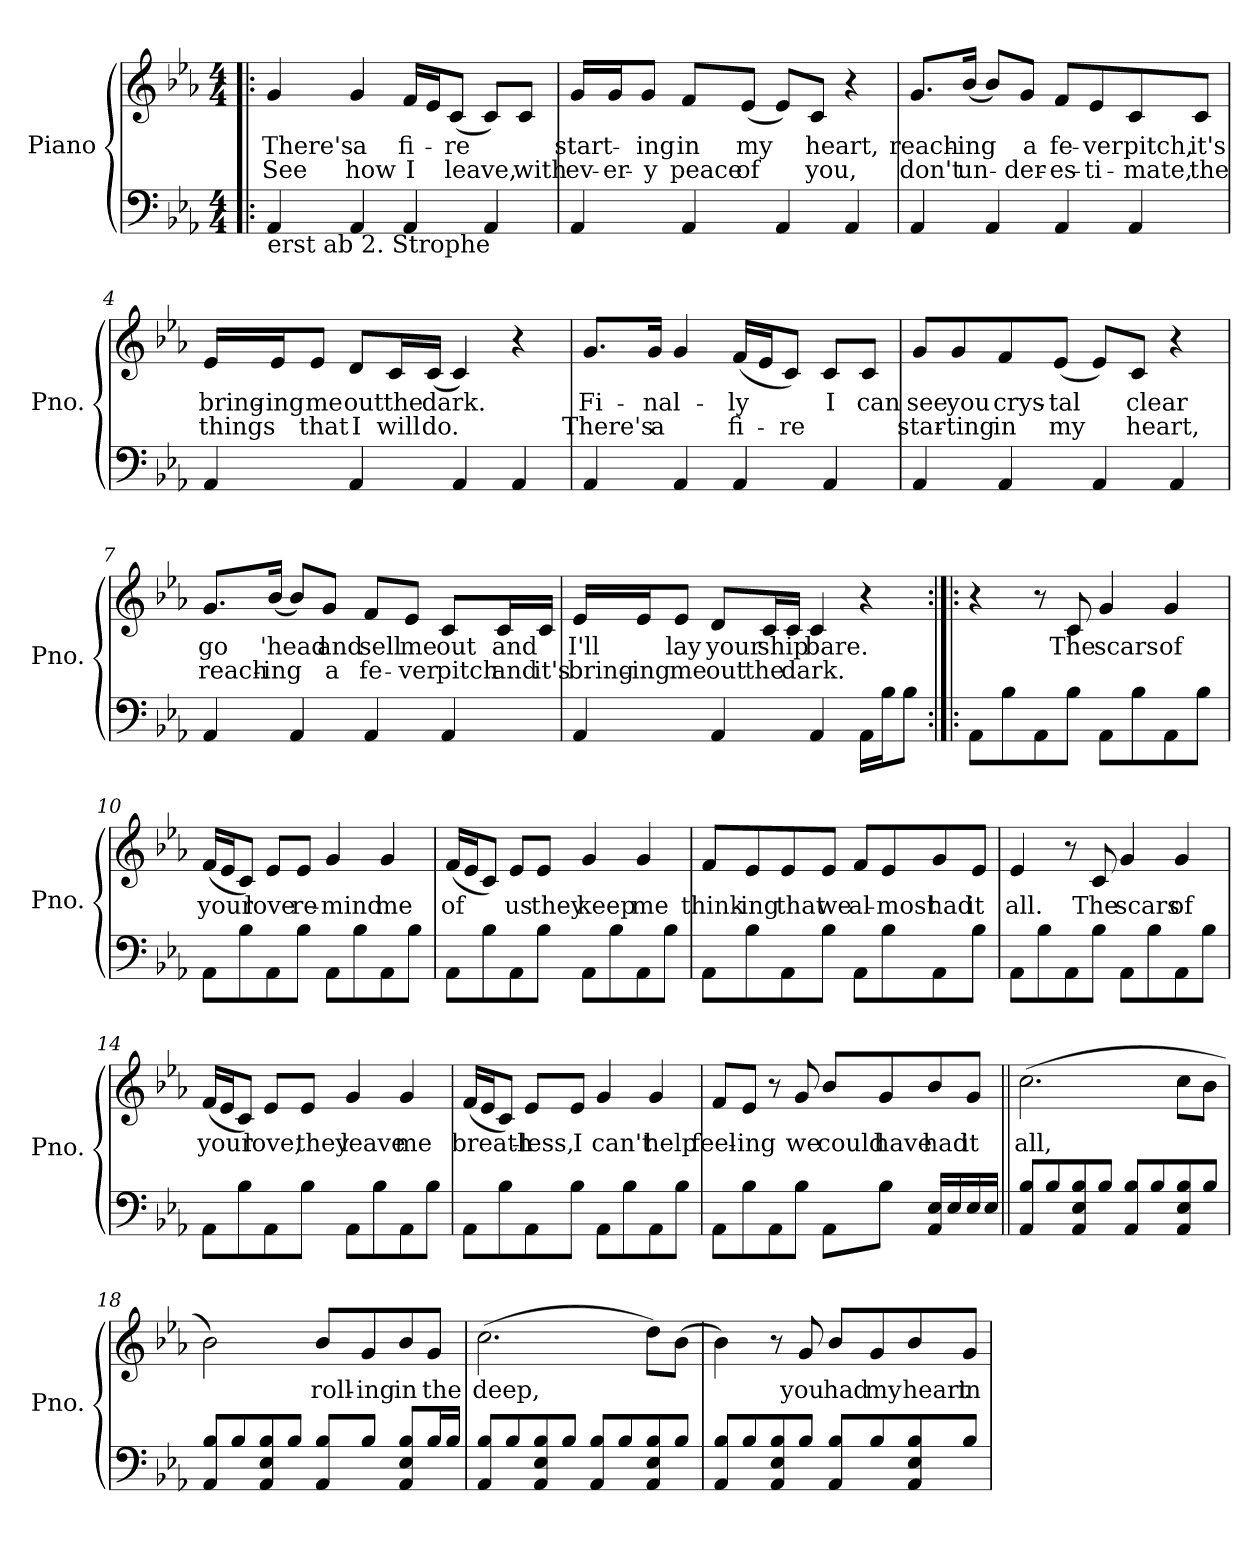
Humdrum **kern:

**kern	**kern	**text	**text
*part1	*part1	*part1	*part1
*staff2	*staff1	*staff1	*staff1
*I"Piano	*	*	*
*I'Pno.	*	*	*
*clefF4	*clefG2	*	*
*k[b-e-a-]	*k[b-e-a-]	*	*
*M4/4	*M4/4	*	*
=1!|:	=1!|:	=1!|:	=1!|:
!LO:TX:b:t=erst ab 2. Strophe	!	!	!
4AA-/	4g/	There's	See
4AA-/	4g/	a	how
4AA-/	16f/LL	fi-	I
.	16e-/J	.	.
.	(8c/J	-re	leave,
4AA-/	8c/L)	.	.
.	8c/J	.	with
=2	=2	=2	=2
4AA-/	16g/LL	start-	ev-
.	16g/J	.	-er-
.	8g/J	-ing	-y
4AA-/	8f/L	in	peace
.	(8e-/J	my	of
4AA-/	8e-/L)	.	.
.	8c/J	heart,	you,
4AA-/	4r	.	.
!!LO:LB:g=z
=3	=3	=3	=3
4AA-/	8.g/L	reach-	don't
.	(16b-/Jk	-ing	un-
4AA-/	8b-/L)	.	.
.	8g/J	a	-der-
4AA-/	8f/L	fe-	-es-
.	8e-/	-ver	-ti-
4AA-/	8c/	pitch,	-mate,
.	8c/J	it's	the
=4	=4	=4	=4
4AA-/	16e-/LL	bring-	things
.	16e-/J	-ing	.
.	8e-/J	me	that
4AA-/	8d/L	out	I
.	16c/L	the	will
.	(16c/JJ	dark.	do.
4AA-/	4c/)	.	.
4AA-/	4r	.	.
!!LO:LB:g=z
=5	=5	=5	=5
4AA-/	8.g/L	Fi-	There's
.	16g/Jk	-nal-	a
4AA-/	4g/	.	.
4AA-/	(16f/LL	-ly	fi-
.	16e-/J	.	.
.	8c/J)	.	-re
4AA-/	8c/L	I	.
.	8c/J	can	.
=6	=6	=6	=6
4AA-/	8g/L	see	star-
.	8g/	you	-ting
4AA-/	8f/	crys-	in
.	(8e-/J	-tal	my
4AA-/	8e-/L)	.	.
.	8c/J	clear	heart,
4AA-/	4r	.	.
!!LO:LB:g=z
=7	=7	=7	=7
4AA-/	8.g/L	go	reach-
.	(16b-/Jk	'head	-ing
4AA-/	8b-/L)	.	.
.	8g/J	and	a
4AA-/	8f/L	sell	fe-
.	8e-/J	me	-ver
4AA-/	8c/L	out	pitch
.	16c/L	and	and
.	16c/JJ	.	it's
=8	=8	=8	=8
4AA-/	16e-/LL	I'll	bring-
.	16e-/J	.	-ing
.	8e-/J	lay	me
4AA-/	8d/L	your	out
.	16c/L	ship	the
.	16c/JJ	.	dark.
4AA-/	4c/	bare.	.
16AA-\LL	4r	.	.
16B-\J	.	.	.
8B-\J	.	.	.
!!LO:PB:g=z
=9:|!|:	=9:|!|:	=9:|!|:	=9:|!|:
8AA-\L	4r	.	.
8B-\	.	.	.
8AA-\	8r	.	.
8B-\J	8c/	The	.
8AA-\L	4g/	scars	.
8B-\	.	.	.
8AA-\	4g/	of	.
8B-\J	.	.	.
=10	=10	=10	=10
8AA-\L	(16f/LL	your	.
.	16e-/J	.	.
8B-\	8c/J)	.	.
8AA-\	8e-/L	love	.
8B-\J	8e-/J	re-	.
8AA-\L	4g/	-mind	.
8B-\	.	.	.
8AA-\	4g/	me	.
8B-\J	.	.	.
=11	=11	=11	=11
8AA-\L	(16f/LL	of	.
.	16e-/J	.	.
8B-\	8c/J)	.	.
8AA-\	8e-/L	us	.
8B-\J	8e-/J	they	.
8AA-\L	4g/	keep	.
8B-\	.	.	.
8AA-\	4g/	me	.
8B-\J	.	.	.
!!LO:LB:g=z
=12	=12	=12	=12
8AA-\L	8f/L	think-	.
8B-\	8e-/	-ing	.
8AA-\	8e-/	that	.
8B-\J	8e-/J	we	.
8AA-\L	8f/L	al-	.
8B-\	8e-/	-most	.
8AA-\	8g/	had	.
8B-\J	8e-/J	it	.
=13	=13	=13	=13
8AA-\L	4e-/	all.	.
8B-\	.	.	.
8AA-\	8r	.	.
8B-\J	8c/	The	.
8AA-\L	4g/	scars	.
8B-\	.	.	.
8AA-\	4g/	of	.
8B-\J	.	.	.
=14	=14	=14	=14
8AA-\L	(16f/LL	your	.
.	16e-/J	.	.
8B-\	8c/J)	.	.
8AA-\	8e-/L	love,	.
8B-\J	8e-/J	they	.
8AA-\L	4g/	leave	.
8B-\	.	.	.
8AA-\	4g/	me	.
8B-\J	.	.	.
!!LO:LB:g=z
=15	=15	=15	=15
8AA-\L	(16f/LL	breath-	.
.	16e-/J	.	.
8B-\	8c/J)	.	.
8AA-\	8e-/L	less,	.
8B-\J	8e-/J	I	.
8AA-\L	4g/	can't	.
8B-\	.	.	.
8AA-\	4g/	help	.
8B-\J	.	.	.
=16	=16	=16	=16
8AA-\L	8f/L	feel-	.
8B-\	8e-/J	-ing	.
8AA-\	8r	.	.
8B-\J	8g/	we	.
8AA-\L	8b-/L	could	.
8B-\J	8g/	have	.
16AA-/ 16E-/LL	8b-/	had	.
16E-/	.	.	.
16E-/	8g/J	it	.
16E-/JJ	.	.	.
=17||	=17||	=17||	=17||
8AA-/ 8B-/L	(2.cc\	all,	.
8B-/	.	.	.
8AA-/ 8E-/ 8B-/	.	.	.
8B-/J	.	.	.
8AA-/ 8B-/L	.	.	.
8B-/	.	.	.
8AA-/ 8E-/ 8B-/	8cc\L	.	.
8B-/J	8b-\J	.	.
!!LO:LB:g=z
=18	=18	=18	=18
8AA-/ 8B-/L	2b-\)	.	.
8B-/	.	.	.
8AA-/ 8E-/ 8B-/	.	.	.
8B-/J	.	.	.
8AA-/ 8B-/L	8b-/L	roll-	.
8B-/J	8g/	-ing	.
8AA-/ 8E-/ 8B-/L	8b-/	in	.
16B-/L	8g/J	the	.
16B-/JJ	.	.	.
=19	=19	=19	=19
8AA-/ 8B-/L	(2.cc\	deep,	.
8B-/	.	.	.
8AA-/ 8E-/ 8B-/	.	.	.
8B-/J	.	.	.
8AA-/ 8B-/L	.	.	.
8B-/	.	.	.
8AA-/ 8E-/ 8B-/	8dd\L)	.	.
8B-/J	(8b-\J	.	.
=20	=20	=20	=20
8AA-/ 8B-/L	4b-\)	.	.
8B-/	.	.	.
8AA-/ 8E-/ 8B-/	8r	.	.
8B-/J	8g/	you	.
8AA-/ 8B-/L	8b-/L	had	.
8B-/	8g/	my	.
8AA-/ 8E-/ 8B-/	8b-/	heart	.
8B-/J	8g/J	in-	.
=	=	=	=
*-	*-	*-	*-
